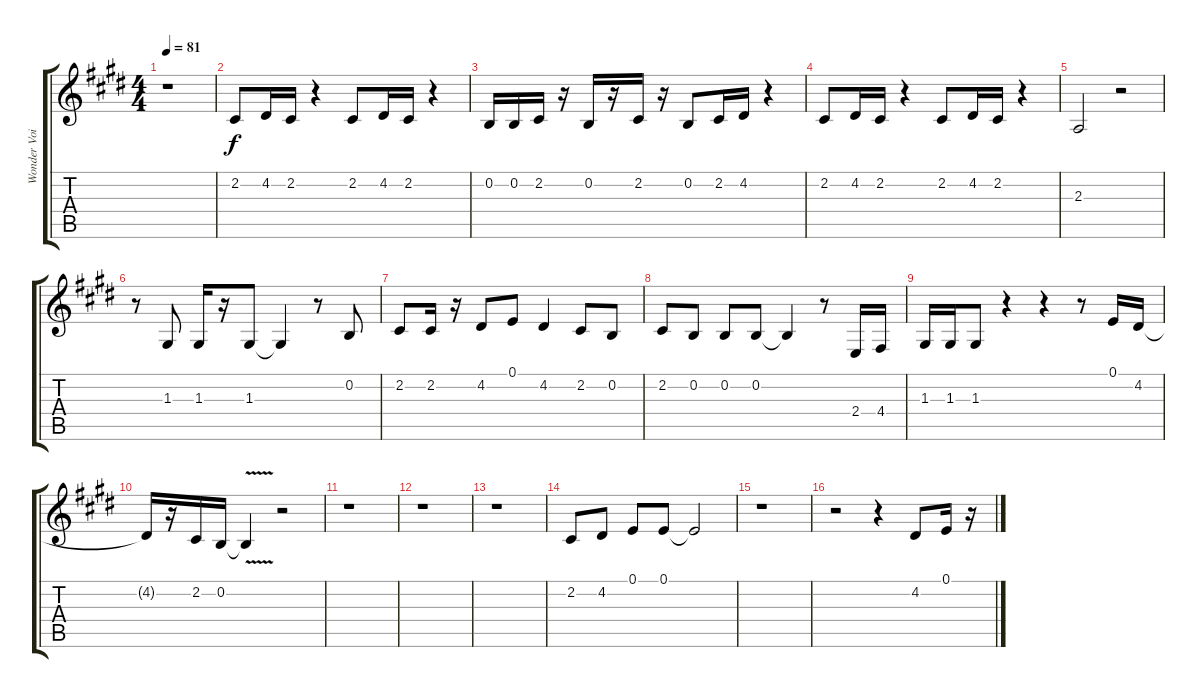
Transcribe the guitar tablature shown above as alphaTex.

\track ("Wonder Voice" "Wonder Voi") {instrument harmonica}
\staff {score tabs}
\tuning (E4 B3 G3 D3 A2 E2) {hide}
\ts (4 4)
\tempo 81
\clef g2
\ks c#minor
r.1{dy f} |
2.2.8 4.2.16 2.2.16 r.4 2.2.8 4.2.16 2.2.16 r.4 |
\ks e
0.2.16 0.2.16 2.2.16 r.16 0.2.16 r.16 2.2.16 r.16 0.2.8 2.2.16 4.2.16 r.4 |
\ks c#minor
2.2.8 4.2.16 2.2.16 r.4 2.2.8 4.2.16 2.2.16 r.4 |
2.3.2 r.2 |
\ks e
r.8 1.3.8 1.3.16 r.16 1.3.8 1.3{t}.4 r.8 0.2.8 |
\ks c#minor
2.2.8 2.2.16 r.16 4.2.8 0.1.8 4.2.4 2.2.8 0.2.8 |
2.2.8 0.2.8 0.2.8 0.2.8 0.2{t}.4 r.8 2.4.16 4.4.16 |
1.3.16 1.3.16 1.3.8 r.4 r.4 r.8 0.1.16 4.2.16 |
\ks e
4.2{t}.16 r.16 2.2.16 0.2.16 0.2{v t}.4 r.2 |
\ks c#minor
r.1 |
r.1 |
r.1 |
\ks e
2.2.8 4.2.8 0.1.8 0.1.8 0.1{t}.2 |
\ks c#minor
r.1 |
r.2 r.4 4.2.8 0.1.16 r.16
